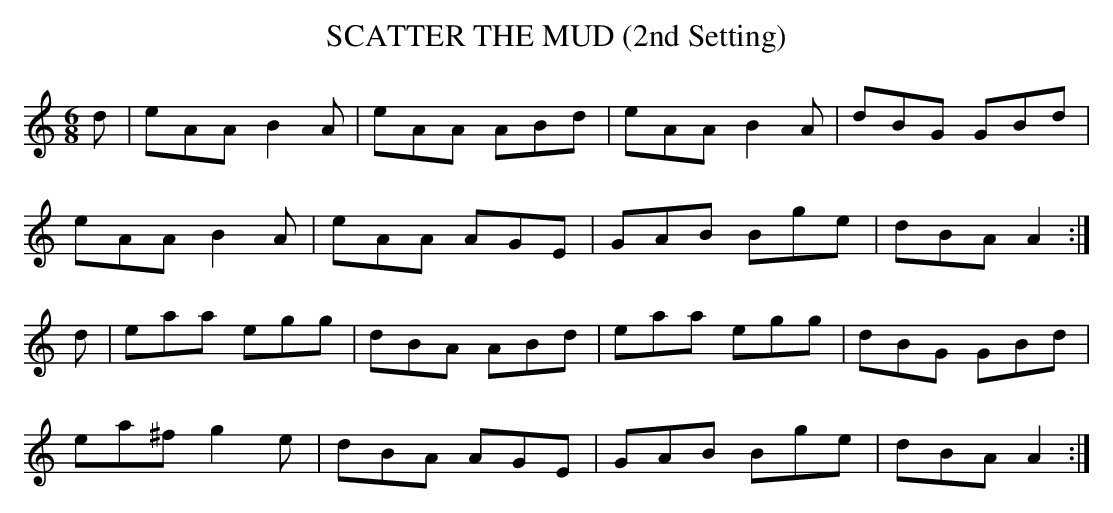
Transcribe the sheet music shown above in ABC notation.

X:1
T:SCATTER THE MUD (2nd Setting)
M:6/8
L:1/8
K:Am
d|eAA B2A|eAA ABd|eAA B2A|dBG GBd|
eAA B2A|eAA AGE|GAB Bge|dBA A2 :|
d|eaa egg|dBA ABd|eaa egg|dBG GBd|
ea^f g2e|dBA AGE|GAB Bge|dBA A2 :|
